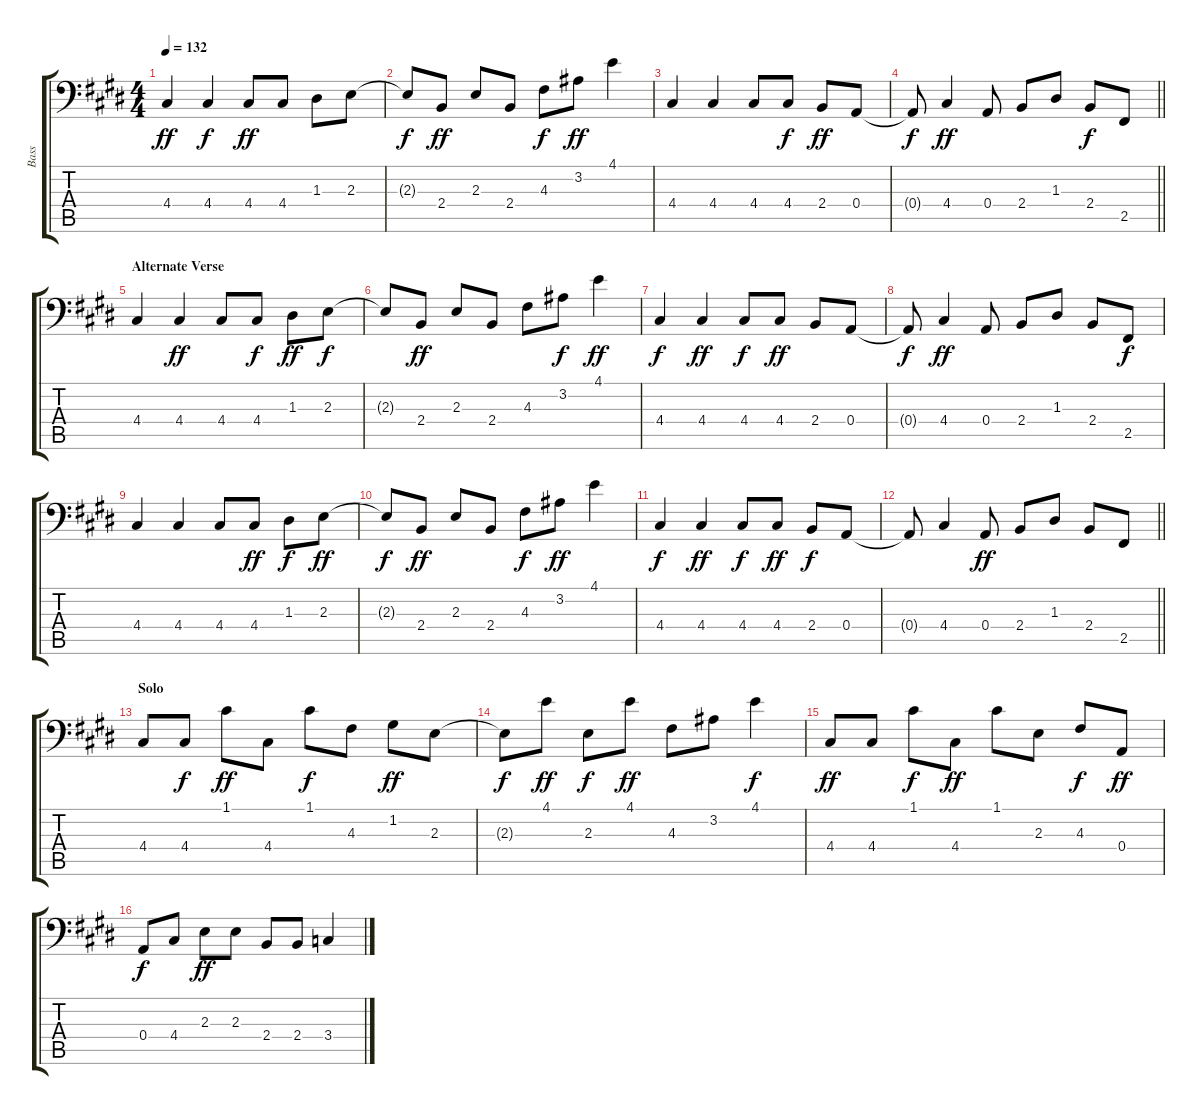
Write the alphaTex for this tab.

\track ("Bass" "Bass") {instrument electricbassfinger}
\staff {score tabs}
\tuning (C3 G2 D2 A1 E1 B0) {hide}
\ts (4 4)
\tempo 132
\clef f4
\ks e
4.4.4{dy ff} 4.4.4{dy f} 4.4.8{dy ff} 4.4.8 1.3.8 2.3.8 |
2.3{t}.8{dy f} 2.4.8{dy ff} 2.3.8 2.4.8 4.3.8{dy f} 3.2.8{dy ff} 4.1.4 |
4.4.4 4.4.4 4.4.8 4.4.8{dy f} 2.4.8{dy ff} 0.4.8 |
\barLineRight lightlight
0.4{t}.8{dy f} 4.4.4{dy ff} 0.4.8 2.4.8 1.3.8 2.4.8{dy f} 2.5.8 |
\section ("" "Alternate Verse")
4.4.4 4.4.4{dy ff} 4.4.8 4.4.8{dy f} 1.3.8{dy ff} 2.3.8{dy f} |
2.3{t}.8 2.4.8{dy ff} 2.3.8 2.4.8 4.3.8 3.2.8{dy f} 4.1.4{dy ff} |
4.4.4{dy f} 4.4.4{dy ff} 4.4.8{dy f} 4.4.8{dy ff} 2.4.8 0.4.8 |
0.4{t}.8{dy f} 4.4.4{dy ff} 0.4.8 2.4.8 1.3.8 2.4.8 2.5.8{dy f} |
4.4.4 4.4.4 4.4.8 4.4.8{dy ff} 1.3.8{dy f} 2.3.8{dy ff} |
2.3{t}.8{dy f} 2.4.8{dy ff} 2.3.8 2.4.8 4.3.8{dy f} 3.2.8{dy ff} 4.1.4 |
4.4.4{dy f} 4.4.4{dy ff} 4.4.8{dy f} 4.4.8{dy ff} 2.4.8{dy f} 0.4.8 |
\barLineRight lightlight
0.4{t}.8 4.4.4 0.4.8{dy ff} 2.4.8 1.3.8 2.4.8 2.5.8 |
\section ("" "Solo")
4.4.8 4.4.8{dy f} 1.1.8{dy ff} 4.4.8 1.1.8{dy f} 4.3.8 1.2.8{dy ff} 2.3.8 |
2.3{t}.8{dy f} 4.1.8{dy ff} 2.3.8{dy f} 4.1.8{dy ff} 4.3.8 3.2.8 4.1.4{dy f} |
4.4.8{dy ff} 4.4.8 1.1.8{dy f} 4.4.8{dy ff} 1.1.8 2.3.8 4.3.8{dy f} 0.4.8{dy ff} |
0.4.8{dy f} 4.4.8 2.3.8{dy ff} 2.3.8 2.4.8 2.4.8 3.4.4
